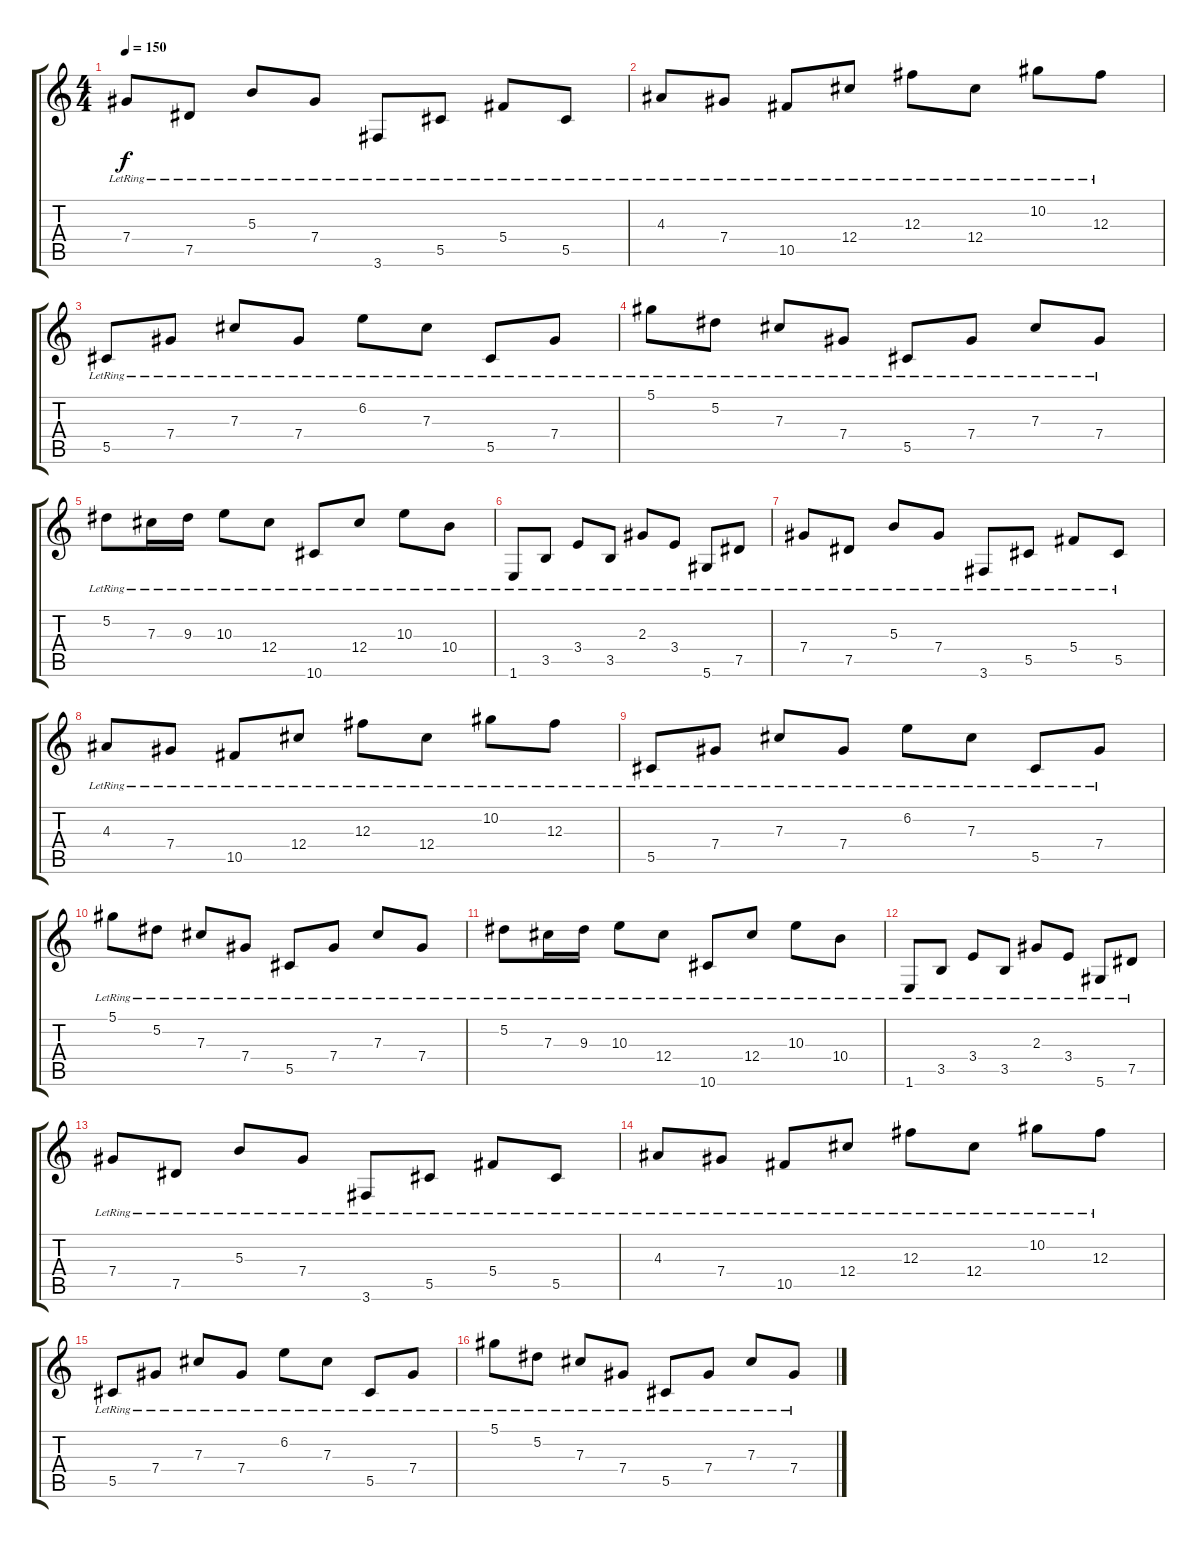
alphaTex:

\track "" {instrument acousticguitarsteel}
\staff {score tabs}
\tuning (Eb4 Bb3 Gb3 Db3 Ab2 Eb2) {hide}
\ts (4 4)
\tempo 150
\clef g2
\ks c
7.4{lr}.8{dy f} 7.5{lr}.8 5.3{lr}.8 7.4{lr}.8 3.6{lr}.8 5.5{lr}.8 5.4{lr}.8 5.5{lr}.8 |
4.3{lr}.8 7.4{lr}.8 10.5{lr}.8 12.4{lr}.8 12.3{lr}.8 12.4{lr}.8 10.2{lr}.8 12.3{lr}.8 |
5.5{lr}.8 7.4{lr}.8 7.3{lr}.8 7.4{lr}.8 6.2{lr}.8 7.3{lr}.8 5.5{lr}.8 7.4{lr}.8 |
5.1{lr}.8 5.2{lr}.8 7.3{lr}.8 7.4{lr}.8 5.5{lr}.8 7.4{lr}.8 7.3{lr}.8 7.4{lr}.8 |
5.2{lr}.8 7.3{lr}.16 9.3{lr}.16 10.3{lr}.8 12.4{lr}.8 10.6{lr}.8 12.4{lr}.8 10.3{lr}.8 10.4{lr}.8 |
1.6{lr}.8{volume 15 instrument pizzicatostrings} 3.5{lr}.8 3.4{lr}.8 3.5{lr}.8 2.3{lr}.8 3.4{lr}.8 5.6{lr}.8 7.5{lr}.8 |
7.4{lr}.8 7.5{lr}.8 5.3{lr}.8 7.4{lr}.8 3.6{lr}.8 5.5{lr}.8 5.4{lr}.8 5.5{lr}.8 |
4.3{lr}.8 7.4{lr}.8 10.5{lr}.8 12.4{lr}.8 12.3{lr}.8 12.4{lr}.8 10.2{lr}.8 12.3{lr}.8 |
5.5{lr}.8 7.4{lr}.8 7.3{lr}.8 7.4{lr}.8 6.2{lr}.8 7.3{lr}.8 5.5{lr}.8 7.4{lr}.8 |
5.1{lr}.8 5.2{lr}.8 7.3{lr}.8 7.4{lr}.8 5.5{lr}.8 7.4{lr}.8 7.3{lr}.8 7.4{lr}.8 |
5.2{lr}.8 7.3{lr}.16 9.3{lr}.16 10.3{lr}.8 12.4{lr}.8 10.6{lr}.8 12.4{lr}.8 10.3{lr}.8 10.4{lr}.8 |
1.6{lr}.8{volume 15 instrument pizzicatostrings} 3.5{lr}.8 3.4{lr}.8 3.5{lr}.8 2.3{lr}.8 3.4{lr}.8 5.6{lr}.8 7.5{lr}.8 |
7.4{lr}.8 7.5{lr}.8 5.3{lr}.8 7.4{lr}.8 3.6{lr}.8 5.5{lr}.8 5.4{lr}.8 5.5{lr}.8 |
4.3{lr}.8 7.4{lr}.8 10.5{lr}.8 12.4{lr}.8 12.3{lr}.8 12.4{lr}.8 10.2{lr}.8 12.3{lr}.8 |
5.5{lr}.8 7.4{lr}.8 7.3{lr}.8 7.4{lr}.8 6.2{lr}.8 7.3{lr}.8 5.5{lr}.8 7.4{lr}.8 |
5.1{lr}.8 5.2{lr}.8 7.3{lr}.8 7.4{lr}.8 5.5{lr}.8 7.4{lr}.8 7.3{lr}.8 7.4{lr}.8
